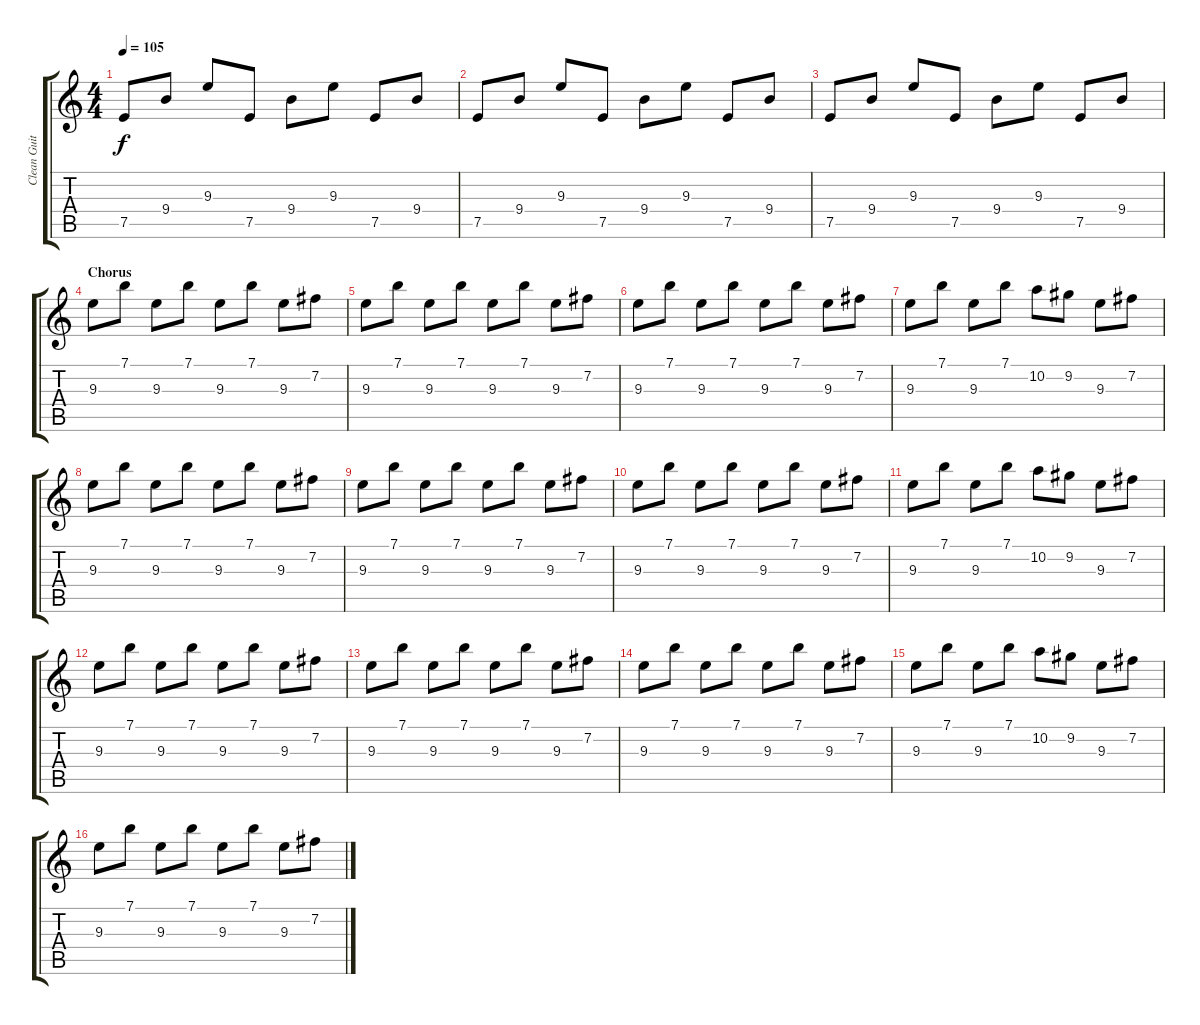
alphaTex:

\track ("Clean Guitar" "Clean Guit") {instrument electricguitarclean}
\staff {score tabs}
\tuning (E4 B3 G3 D3 A2 E2) {hide}
\ts (4 4)
\tempo 105
\clef g2
\ks c
7.5.8{dy f} 9.4.8 9.3.8 7.5.8 9.4.8 9.3.8 7.5.8 9.4.8 |
7.5.8 9.4.8 9.3.8 7.5.8 9.4.8 9.3.8 7.5.8 9.4.8 |
7.5.8 9.4.8 9.3.8 7.5.8 9.4.8 9.3.8 7.5.8 9.4.8 |
\section ("" "Chorus")
9.3.8 7.1.8 9.3.8 7.1.8 9.3.8 7.1.8 9.3.8 7.2.8 |
9.3.8 7.1.8 9.3.8 7.1.8 9.3.8 7.1.8 9.3.8 7.2.8 |
9.3.8 7.1.8 9.3.8 7.1.8 9.3.8 7.1.8 9.3.8 7.2.8 |
9.3.8 7.1.8 9.3.8 7.1.8 10.2.8 9.2.8 9.3.8 7.2.8 |
9.3.8 7.1.8 9.3.8 7.1.8 9.3.8 7.1.8 9.3.8 7.2.8 |
9.3.8 7.1.8 9.3.8 7.1.8 9.3.8 7.1.8 9.3.8 7.2.8 |
9.3.8 7.1.8 9.3.8 7.1.8 9.3.8 7.1.8 9.3.8 7.2.8 |
9.3.8 7.1.8 9.3.8 7.1.8 10.2.8 9.2.8 9.3.8 7.2.8 |
9.3.8 7.1.8 9.3.8 7.1.8 9.3.8 7.1.8 9.3.8 7.2.8 |
9.3.8 7.1.8 9.3.8 7.1.8 9.3.8 7.1.8 9.3.8 7.2.8 |
9.3.8 7.1.8 9.3.8 7.1.8 9.3.8 7.1.8 9.3.8 7.2.8 |
9.3.8 7.1.8 9.3.8 7.1.8 10.2.8 9.2.8 9.3.8 7.2.8 |
9.3.8 7.1.8 9.3.8 7.1.8 9.3.8 7.1.8 9.3.8 7.2.8
